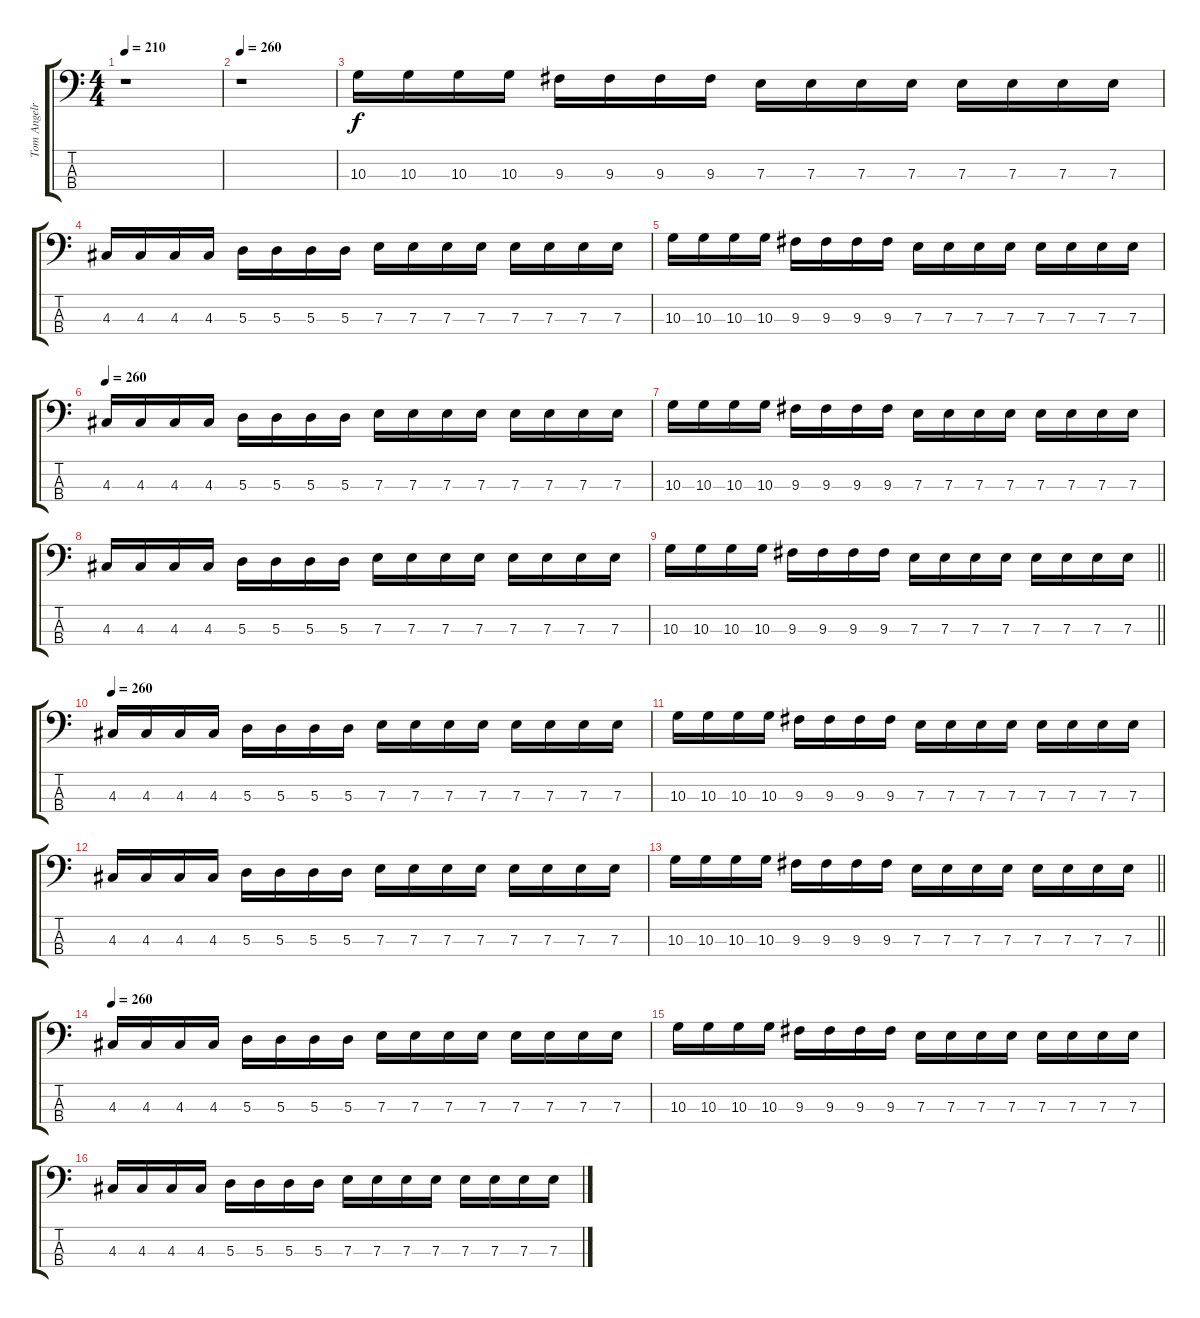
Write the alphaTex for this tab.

\track ("Tom Angelripper" "Tom Angelr") {instrument electricbasspick}
\staff {score tabs}
\tuning (G2 D2 A1 E1) {hide}
\ts (4 4)
\tempo 210
\clef f4
\ks c
r.1{dy f} |
\tempo 260
r.1 |
10.3.16 10.3.16 10.3.16 10.3.16 9.3.16 9.3.16 9.3.16 9.3.16 7.3.16 7.3.16 7.3.16 7.3.16 7.3.16 7.3.16 7.3.16 7.3.16 |
4.3.16 4.3.16 4.3.16 4.3.16 5.3.16 5.3.16 5.3.16 5.3.16 7.3.16 7.3.16 7.3.16 7.3.16 7.3.16 7.3.16 7.3.16 7.3.16 |
10.3.16 10.3.16 10.3.16 10.3.16 9.3.16 9.3.16 9.3.16 9.3.16 7.3.16 7.3.16 7.3.16 7.3.16 7.3.16 7.3.16 7.3.16 7.3.16 |
\tempo 260
4.3.16 4.3.16 4.3.16 4.3.16 5.3.16 5.3.16 5.3.16 5.3.16 7.3.16 7.3.16 7.3.16 7.3.16 7.3.16 7.3.16 7.3.16 7.3.16 |
10.3.16 10.3.16 10.3.16 10.3.16 9.3.16 9.3.16 9.3.16 9.3.16 7.3.16 7.3.16 7.3.16 7.3.16 7.3.16 7.3.16 7.3.16 7.3.16 |
4.3.16 4.3.16 4.3.16 4.3.16 5.3.16 5.3.16 5.3.16 5.3.16 7.3.16 7.3.16 7.3.16 7.3.16 7.3.16 7.3.16 7.3.16 7.3.16 |
\barLineRight lightlight
10.3.16 10.3.16 10.3.16 10.3.16 9.3.16 9.3.16 9.3.16 9.3.16 7.3.16 7.3.16 7.3.16 7.3.16 7.3.16 7.3.16 7.3.16 7.3.16 |
\tempo 260
4.3.16 4.3.16 4.3.16 4.3.16 5.3.16 5.3.16 5.3.16 5.3.16 7.3.16 7.3.16 7.3.16 7.3.16 7.3.16 7.3.16 7.3.16 7.3.16 |
10.3.16 10.3.16 10.3.16 10.3.16 9.3.16 9.3.16 9.3.16 9.3.16 7.3.16 7.3.16 7.3.16 7.3.16 7.3.16 7.3.16 7.3.16 7.3.16 |
4.3.16 4.3.16 4.3.16 4.3.16 5.3.16 5.3.16 5.3.16 5.3.16 7.3.16 7.3.16 7.3.16 7.3.16 7.3.16 7.3.16 7.3.16 7.3.16 |
\barLineRight lightlight
10.3.16 10.3.16 10.3.16 10.3.16 9.3.16 9.3.16 9.3.16 9.3.16 7.3.16 7.3.16 7.3.16 7.3.16 7.3.16 7.3.16 7.3.16 7.3.16 |
\tempo 260
4.3.16 4.3.16 4.3.16 4.3.16 5.3.16 5.3.16 5.3.16 5.3.16 7.3.16 7.3.16 7.3.16 7.3.16 7.3.16 7.3.16 7.3.16 7.3.16 |
10.3.16 10.3.16 10.3.16 10.3.16 9.3.16 9.3.16 9.3.16 9.3.16 7.3.16 7.3.16 7.3.16 7.3.16 7.3.16 7.3.16 7.3.16 7.3.16 |
4.3.16 4.3.16 4.3.16 4.3.16 5.3.16 5.3.16 5.3.16 5.3.16 7.3.16 7.3.16 7.3.16 7.3.16 7.3.16 7.3.16 7.3.16 7.3.16
